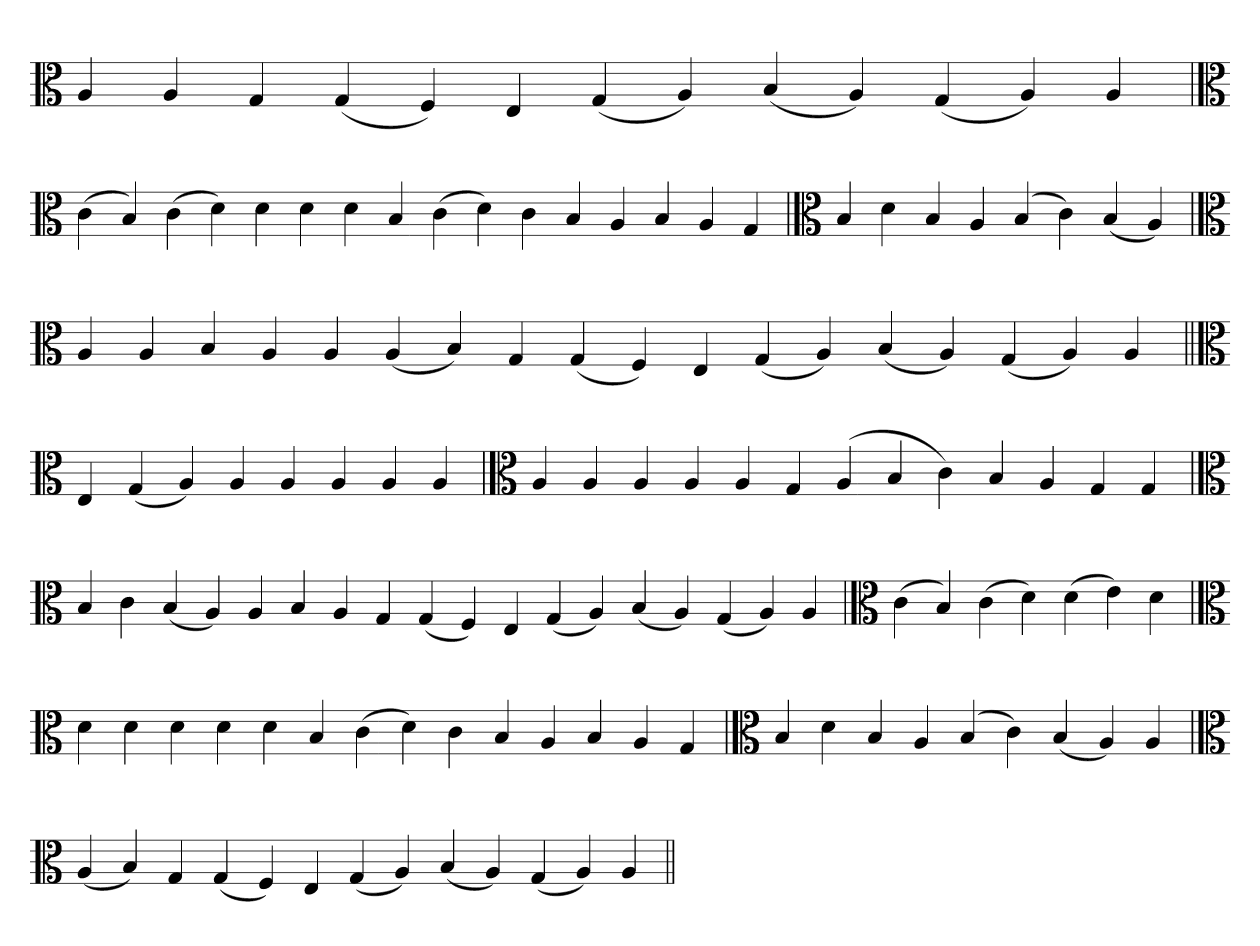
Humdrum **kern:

**kern
*part1
*staff1
*clefC3
=
4A
4A
4G
(4G
4F)
4E
(4G
4A)
(4B
4A)
(4G
4A)
4A
=
*clefC3
(4c
4B)
(4c
4d)
4d
4d
4d
4B
(4c
4d)
4c
4B
4A
4B
4A
4G
='
*clefC3
4B
4d
4B
4A
(4B
4c)
(4B
4A)
=`
*clefC3
4A
4A
4B
4A
4A
(4A
4B)
4G
(4G
4F)
4E
(4G
4A)
(4B
4A)
(4G
4A)
4A
=||
*clefC3
4E
(4G
4A)
4A
4A
4A
4A
4A
=`
*clefC3
4A
4A
4A
4A
4A
4G
(4A
4B
4c)
4B
4A
4G
4G
='
*clefC3
4B
4c
(4B
4A)
4A
4B
4A
4G
(4G
4F)
4E
(4G
4A)
(4B
4A)
(4G
4A)
4A
=
*clefC3
(4c
4B)
(4c
4d)
(4d
4e)
4d
=`
*clefC3
4d
4d
4d
4d
4d
4B
(4c
4d)
4c
4B
4A
4B
4A
4G
='
*clefC3
4B
4d
4B
4A
(4B
4c)
(4B
4A)
4A
=`
*clefC3
(4A
4B)
4G
(4G
4F)
4E
(4G
4A)
(4B
4A)
(4G
4A)
4A
=||
*-
